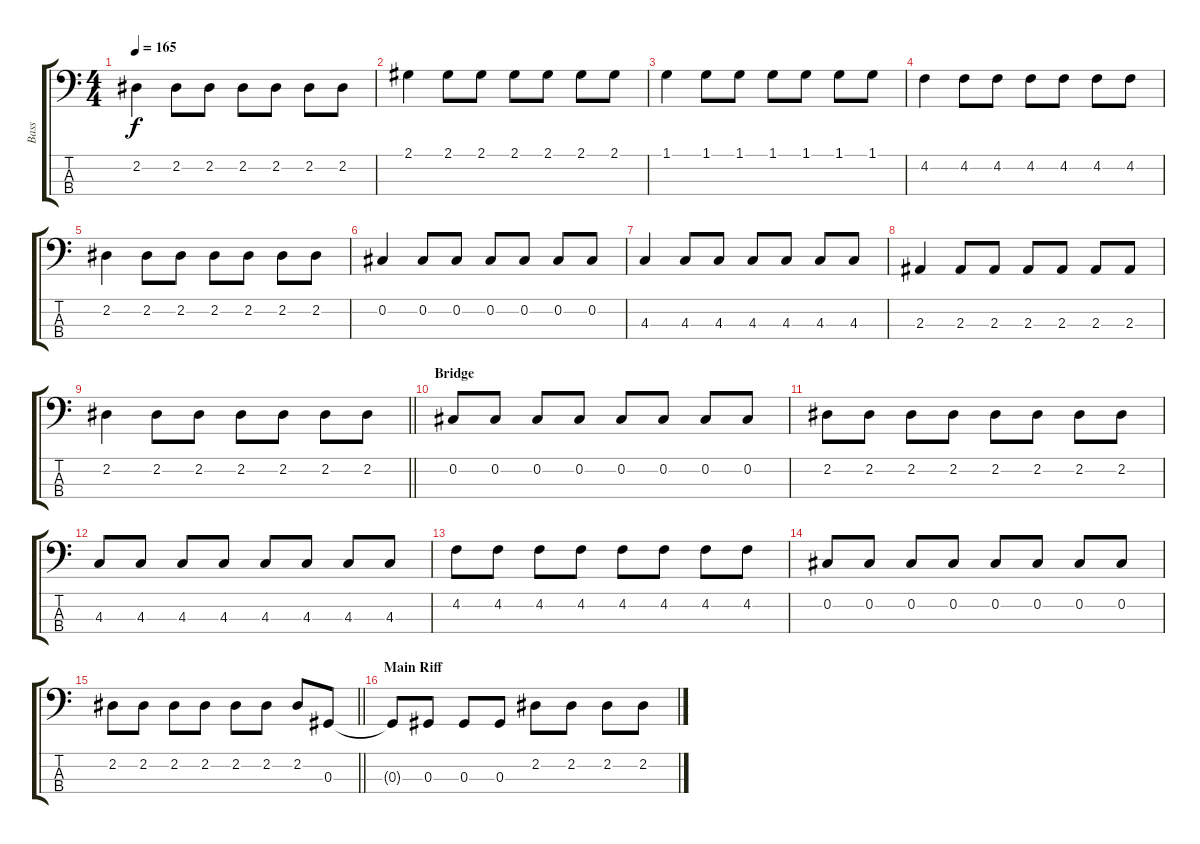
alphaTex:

\track ("Bass" "Bass") {instrument electricbasspick}
\staff {score tabs}
\tuning (Gb2 Db2 Ab1 Eb1) {hide}
\ts (4 4)
\tempo 165
\clef f4
\ks c
2.2.4{dy f} 2.2.8 2.2.8 2.2.8 2.2.8 2.2.8 2.2.8 |
2.1.4 2.1.8 2.1.8 2.1.8 2.1.8 2.1.8 2.1.8 |
1.1.4 1.1.8 1.1.8 1.1.8 1.1.8 1.1.8 1.1.8 |
4.2.4 4.2.8 4.2.8 4.2.8 4.2.8 4.2.8 4.2.8 |
2.2.4 2.2.8 2.2.8 2.2.8 2.2.8 2.2.8 2.2.8 |
0.2.4 0.2.8 0.2.8 0.2.8 0.2.8 0.2.8 0.2.8 |
4.3.4 4.3.8 4.3.8 4.3.8 4.3.8 4.3.8 4.3.8 |
2.3.4 2.3.8 2.3.8 2.3.8 2.3.8 2.3.8 2.3.8 |
\barLineRight lightlight
2.2.4 2.2.8 2.2.8 2.2.8 2.2.8 2.2.8 2.2.8 |
\section ("" "Bridge")
0.2.8 0.2.8 0.2.8 0.2.8 0.2.8 0.2.8 0.2.8 0.2.8 |
2.2.8 2.2.8 2.2.8 2.2.8 2.2.8 2.2.8 2.2.8 2.2.8 |
4.3.8 4.3.8 4.3.8 4.3.8 4.3.8 4.3.8 4.3.8 4.3.8 |
4.2.8 4.2.8 4.2.8 4.2.8 4.2.8 4.2.8 4.2.8 4.2.8 |
0.2.8 0.2.8 0.2.8 0.2.8 0.2.8 0.2.8 0.2.8 0.2.8 |
\barLineRight lightlight
2.2.8 2.2.8 2.2.8 2.2.8 2.2.8 2.2.8 2.2.8 0.3.8 |
\section ("" "Main Riff")
0.3{t}.8 0.3.8 0.3.8 0.3.8 2.2.8 2.2.8 2.2.8 2.2.8
